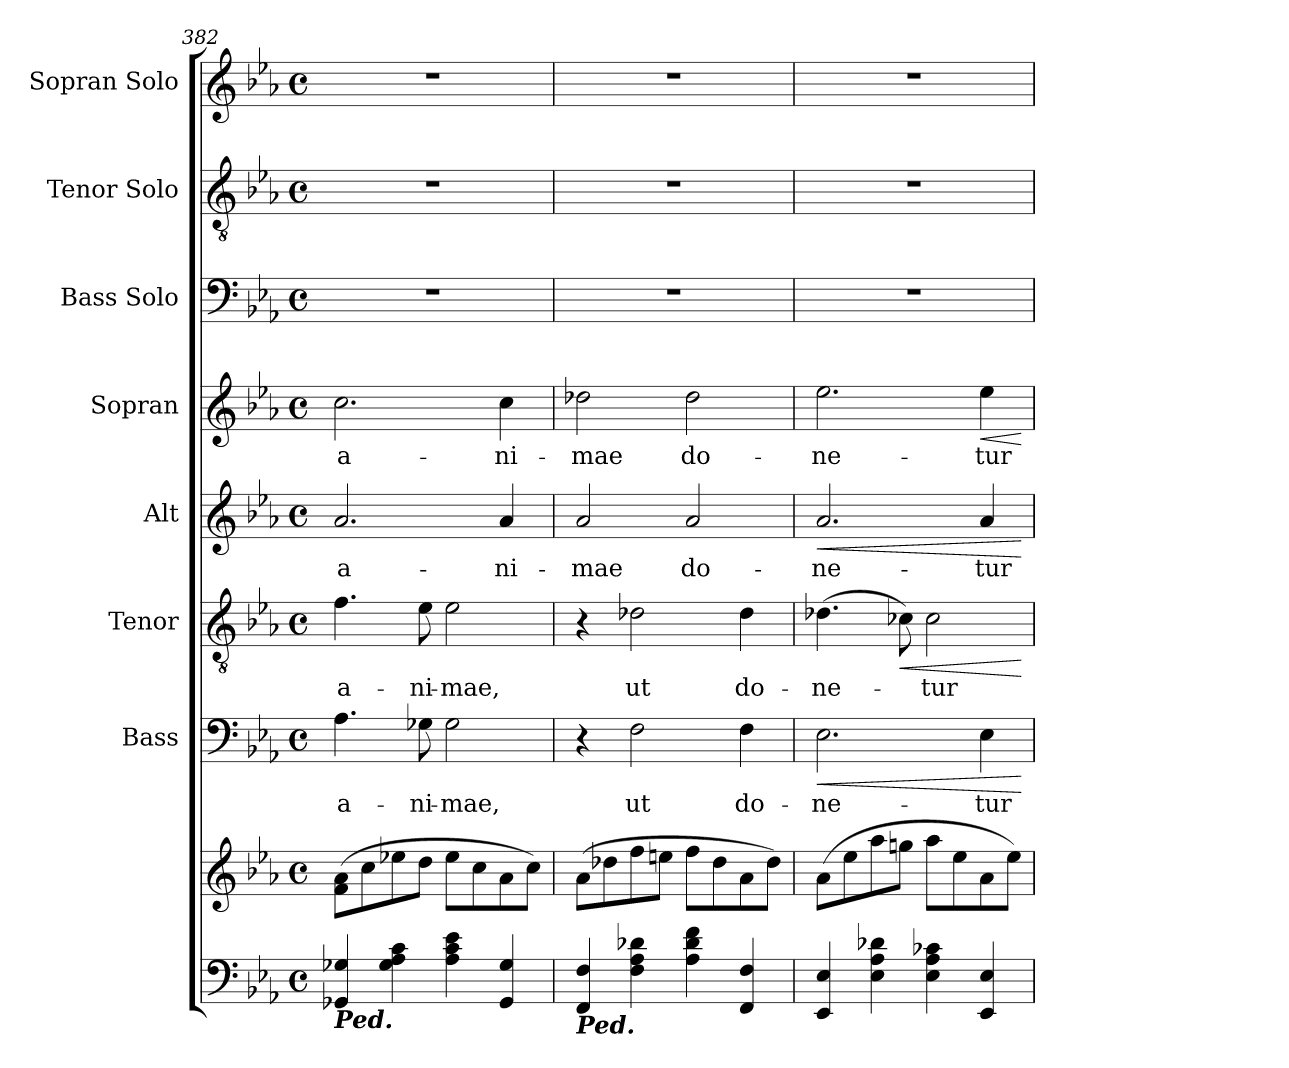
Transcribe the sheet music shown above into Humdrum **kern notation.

**kern	**kern	**kern	**text	**dynam	**kern	**text	**dynam	**kern	**text	**dynam	**kern	**text	**dynam	**kern	**kern	**kern
*part8	*part8	*part7	*part7	*part7	*part6	*part6	*part6	*part5	*part5	*part5	*part4	*part4	*part4	*part3	*part2	*part1
*staff9	*staff8	*staff7	*staff7	*staff7	*staff6	*staff6	*staff6	*staff5	*staff5	*staff5	*staff4	*staff4	*staff4	*staff3	*staff2	*staff1
*	*	*I"Bass	*	*	*I"Tenor	*	*	*I"Alt	*	*	*I"Sopran	*	*	*I"Bass Solo	*I"Tenor Solo	*I"Sopran Solo
*	*	*I'B.	*	*	*I'T.	*	*	*I'A.	*	*	*I'S.	*	*	*I'B. Solo	*I'T. Solo	*I'S. Solo
!!LO:PB:g=z
*clefF4	*clefG2	*clefF4	*	*	*clefGv2	*	*	*clefG2	*	*	*clefG2	*	*	*clefF4	*clefGv2	*clefG2
*k[b-e-a-]	*k[b-e-a-]	*k[b-e-a-]	*	*	*k[b-e-a-]	*	*	*k[b-e-a-]	*	*	*k[b-e-a-]	*	*	*k[b-e-a-]	*k[b-e-a-]	*k[b-e-a-]
*E-:	*E-:	*E-:	*	*	*E-:	*	*	*E-:	*	*	*E-:	*	*	*E-:	*E-:	*E-:
*M4/4	*M4/4	*M4/4	*	*	*M4/4	*	*	*M4/4	*	*	*M4/4	*	*	*M4/4	*M4/4	*M4/4
*met(c)	*met(c)	*met(c)	*	*	*met(c)	*	*	*met(c)	*	*	*met(c)	*	*	*met(c)	*met(c)	*met(c)
=382	=382	=382	=382	=382	=382	=382	=382	=382	=382	=382	=382	=382	=382	=382	=382	=382
!LO:TX:b:Bi:t=Ped.	!	!	!	!	!	!	!	!	!	!	!	!	!	!	!	!
!	!	!	!LO:LY:b	!	!	!LO:LY:b	!	!	!LO:LY:b	!	!	!LO:LY:b	!	!	!	!
4GG-X/ 4G-X/	(>8f\ 8a-\L	4.A-\	a-	.	4.f\	a-	.	2.a-/	a-	.	2.cc\	a-	.	1r	1r	1r
.	8cc\	.	.	.	.	.	.	.	.	.	.	.	.	.	.	.
4G-\ 4A-\ 4c\	8ee-X\	.	.	.	.	.	.	.	.	.	.	.	.	.	.	.
!	!	!	!LO:LY:b	!	!	!LO:LY:b	!	!	!	!	!	!	!	!	!	!
.	8dd\J	8G-X\	-ni-	.	8e-\	-ni-	.	.	.	.	.	.	.	.	.	.
!	!	!	!LO:LY:b	!	!	!LO:LY:b	!	!	!	!	!	!	!	!	!	!
4A-\ 4c\ 4e-\	8ee-\L	2G-\	-mae,	.	2e-\	-mae,	.	.	.	.	.	.	.	.	.	.
.	8cc\	.	.	.	.	.	.	.	.	.	.	.	.	.	.	.
!	!	!	!	!	!	!	!	!	!LO:LY:b	!	!	!LO:LY:b	!	!	!	!
4GG-/ 4G-/	8a-\	.	.	.	.	.	.	4a-/	-ni-	.	4cc\	-ni-	.	.	.	.
.	8cc\J)	.	.	.	.	.	.	.	.	.	.	.	.	.	.	.
=383	=383	=383	=383	=383	=383	=383	=383	=383	=383	=383	=383	=383	=383	=383	=383	=383
!LO:TX:b:Bi:t=Ped.	!	!	!	!	!	!	!	!	!	!	!	!	!	!	!	!
!	!	!	!	!	!	!	!	!	!LO:LY:b	!	!	!LO:LY:b	!	!	!	!
4FF/ 4F/	(>8a-\L	4r	.	.	4r	.	.	2a-/	-mae	.	2dd-X\	-mae	.	1r	1r	1r
.	8dd-X\	.	.	.	.	.	.	.	.	.	.	.	.	.	.	.
!	!	!	!LO:LY:b	!	!	!LO:LY:b	!	!	!	!	!	!	!	!	!	!
4F\ 4A-\ 4d-X\	8ff\	2F\	ut	.	2d-X\	ut	.	.	.	.	.	.	.	.	.	.
.	8een\J	.	.	.	.	.	.	.	.	.	.	.	.	.	.	.
!	!	!	!	!	!	!	!	!	!LO:LY:b	!	!	!LO:LY:b	!	!	!	!
4A-\ 4d-\ 4f\	8ff\L	.	.	.	.	.	.	2a-/	do-	.	2dd-\	do-	.	.	.	.
.	8dd-\	.	.	.	.	.	.	.	.	.	.	.	.	.	.	.
!	!	!	!LO:LY:b	!	!	!LO:LY:b	!	!	!	!	!	!	!	!	!	!
4FF/ 4F/	8a-\	4F\	do-	.	4d-\	do-	.	.	.	.	.	.	.	.	.	.
.	8dd-\J)	.	.	.	.	.	.	.	.	.	.	.	.	.	.	.
=384	=384	=384	=384	=384	=384	=384	=384	=384	=384	=384	=384	=384	=384	=384	=384	=384
!	!	!	!LO:LY:b	!LO:HP:b	!	!LO:LY:b	!	!	!LO:LY:b	!LO:HP:b	!	!LO:LY:b	!	!	!	!
4EE-/ 4E-/	(>8a-\L	2.E-\	-ne-	<	(>4.d-X\	-ne-	.	2.a-/	-ne-	<	2.ee-\	-ne-	.	1r	1r	1r
.	8ee-\	.	.	.	.	.	.	.	.	.	.	.	.	.	.	.
4E-\ 4A-\ 4d-X\	8aa-\	.	.	.	.	.	.	.	.	.	.	.	.	.	.	.
!	!	!	!	!	!	!	!LO:HP:b	!	!	!	!	!	!	!	!	!
.	8ggn\J	.	.	.	8c-X\)	.	<	.	.	.	.	.	.	.	.	.
!	!	!	!	!	!	!LO:LY:b	!	!	!	!	!	!	!	!	!	!
4E-\ 4A-\ 4c-X\	8aa-\L	.	.	.	2c-\	-tur	.	.	.	.	.	.	.	.	.	.
.	8ee-\	.	.	.	.	.	.	.	.	.	.	.	.	.	.	.
!	!	!	!LO:LY:b	!	!	!	!	!	!LO:LY:b	!	!	!LO:LY:b	!LO:HP:b	!	!	!
4EE-/ 4E-/	8a-\	4E-\	-tur	.	.	.	.	4a-/	-tur	.	4ee-\	-tur	<	.	.	.
.	8ee-\J)	.	.	.	.	.	.	.	.	.	.	.	.	.	.	.
.	.	.	.	[	.	.	[	.	.	[	.	.	[	.	.	.
=	=	=	=	=	=	=	=	=	=	=	=	=	=	=	=	=
*-	*-	*-	*-	*-	*-	*-	*-	*-	*-	*-	*-	*-	*-	*-	*-	*-
